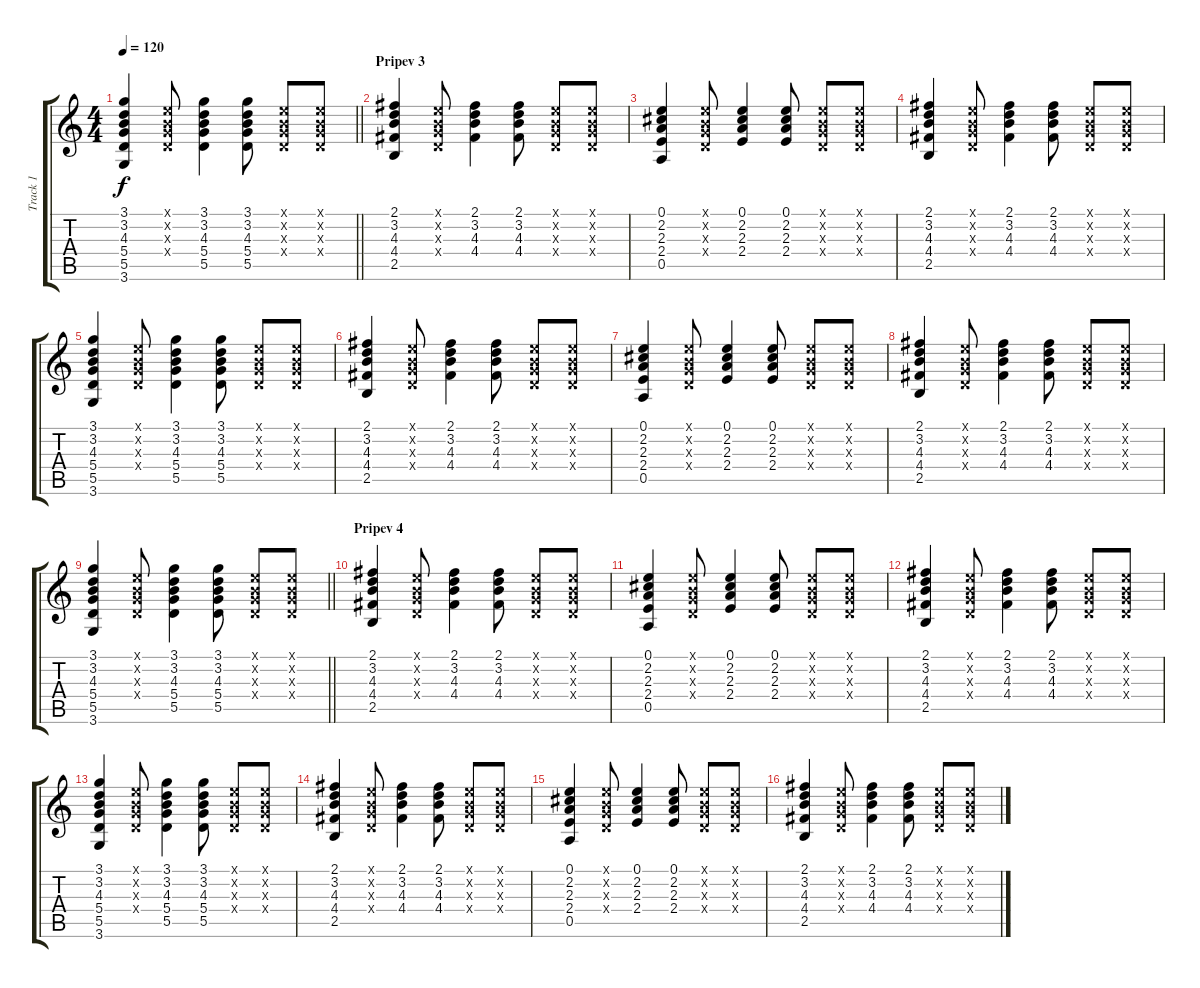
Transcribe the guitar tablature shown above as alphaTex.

\track ("Track 1" "Track 1") {instrument acousticguitarsteel}
\staff {score tabs}
\tuning (E4 B3 G3 D3 A2 E2) {hide}
\ts (4 4)
\tempo 120
\clef g2
\barLineRight lightlight
\ks c
(3.1 3.2 4.3 5.4 5.5 3.6).4{dy f} (0.1{x} 0.2{x} 0.3{x} 0.4{x}).8 (3.1 3.2 4.3 5.4 5.5).4 (3.1 3.2 4.3 5.4 5.5).8 (0.1{x} 0.2{x} 0.3{x} 0.4{x}).8 (0.1{x} 0.2{x} 0.3{x} 0.4{x}).8 |
\section ("" "Pripev 3")
(2.1 3.2 4.3 4.4 2.5).4 (0.1{x} 0.2{x} 0.3{x} 0.4{x}).8 (2.1 3.2 4.3 4.4).4 (2.1 3.2 4.3 4.4).8 (0.1{x} 0.2{x} 0.3{x} 0.4{x}).8 (0.1{x} 0.2{x} 0.3{x} 0.4{x}).8 |
(0.1 2.2 2.3 2.4 0.5).4 (0.1{x} 0.2{x} 0.3{x} 0.4{x}).8 (0.1 2.2 2.3 2.4).4 (0.1 2.2 2.3 2.4).8 (0.1{x} 0.2{x} 0.3{x} 0.4{x}).8 (0.1{x} 0.2{x} 0.3{x} 0.4{x}).8 |
(2.1 3.2 4.3 4.4 2.5).4 (0.1{x} 0.2{x} 0.3{x} 0.4{x}).8 (2.1 3.2 4.3 4.4).4 (2.1 3.2 4.3 4.4).8 (0.1{x} 0.2{x} 0.3{x} 0.4{x}).8 (0.1{x} 0.2{x} 0.3{x} 0.4{x}).8 |
(3.1 3.2 4.3 5.4 5.5 3.6).4 (0.1{x} 0.2{x} 0.3{x} 0.4{x}).8 (3.1 3.2 4.3 5.4 5.5).4 (3.1 3.2 4.3 5.4 5.5).8 (0.1{x} 0.2{x} 0.3{x} 0.4{x}).8 (0.1{x} 0.2{x} 0.3{x} 0.4{x}).8 |
(2.1 3.2 4.3 4.4 2.5).4 (0.1{x} 0.2{x} 0.3{x} 0.4{x}).8 (2.1 3.2 4.3 4.4).4 (2.1 3.2 4.3 4.4).8 (0.1{x} 0.2{x} 0.3{x} 0.4{x}).8 (0.1{x} 0.2{x} 0.3{x} 0.4{x}).8 |
(0.1 2.2 2.3 2.4 0.5).4 (0.1{x} 0.2{x} 0.3{x} 0.4{x}).8 (0.1 2.2 2.3 2.4).4 (0.1 2.2 2.3 2.4).8 (0.1{x} 0.2{x} 0.3{x} 0.4{x}).8 (0.1{x} 0.2{x} 0.3{x} 0.4{x}).8 |
(2.1 3.2 4.3 4.4 2.5).4 (0.1{x} 0.2{x} 0.3{x} 0.4{x}).8 (2.1 3.2 4.3 4.4).4 (2.1 3.2 4.3 4.4).8 (0.1{x} 0.2{x} 0.3{x} 0.4{x}).8 (0.1{x} 0.2{x} 0.3{x} 0.4{x}).8 |
\barLineRight lightlight
(3.1 3.2 4.3 5.4 5.5 3.6).4 (0.1{x} 0.2{x} 0.3{x} 0.4{x}).8 (3.1 3.2 4.3 5.4 5.5).4 (3.1 3.2 4.3 5.4 5.5).8 (0.1{x} 0.2{x} 0.3{x} 0.4{x}).8 (0.1{x} 0.2{x} 0.3{x} 0.4{x}).8 |
\section ("" "Pripev 4")
(2.1 3.2 4.3 4.4 2.5).4 (0.1{x} 0.2{x} 0.3{x} 0.4{x}).8 (2.1 3.2 4.3 4.4).4 (2.1 3.2 4.3 4.4).8 (0.1{x} 0.2{x} 0.3{x} 0.4{x}).8 (0.1{x} 0.2{x} 0.3{x} 0.4{x}).8 |
(0.1 2.2 2.3 2.4 0.5).4 (0.1{x} 0.2{x} 0.3{x} 0.4{x}).8 (0.1 2.2 2.3 2.4).4 (0.1 2.2 2.3 2.4).8 (0.1{x} 0.2{x} 0.3{x} 0.4{x}).8 (0.1{x} 0.2{x} 0.3{x} 0.4{x}).8 |
(2.1 3.2 4.3 4.4 2.5).4 (0.1{x} 0.2{x} 0.3{x} 0.4{x}).8 (2.1 3.2 4.3 4.4).4 (2.1 3.2 4.3 4.4).8 (0.1{x} 0.2{x} 0.3{x} 0.4{x}).8 (0.1{x} 0.2{x} 0.3{x} 0.4{x}).8 |
(3.1 3.2 4.3 5.4 5.5 3.6).4 (0.1{x} 0.2{x} 0.3{x} 0.4{x}).8 (3.1 3.2 4.3 5.4 5.5).4 (3.1 3.2 4.3 5.4 5.5).8 (0.1{x} 0.2{x} 0.3{x} 0.4{x}).8 (0.1{x} 0.2{x} 0.3{x} 0.4{x}).8 |
(2.1 3.2 4.3 4.4 2.5).4 (0.1{x} 0.2{x} 0.3{x} 0.4{x}).8 (2.1 3.2 4.3 4.4).4 (2.1 3.2 4.3 4.4).8 (0.1{x} 0.2{x} 0.3{x} 0.4{x}).8 (0.1{x} 0.2{x} 0.3{x} 0.4{x}).8 |
(0.1 2.2 2.3 2.4 0.5).4 (0.1{x} 0.2{x} 0.3{x} 0.4{x}).8 (0.1 2.2 2.3 2.4).4 (0.1 2.2 2.3 2.4).8 (0.1{x} 0.2{x} 0.3{x} 0.4{x}).8 (0.1{x} 0.2{x} 0.3{x} 0.4{x}).8 |
(2.1 3.2 4.3 4.4 2.5).4 (0.1{x} 0.2{x} 0.3{x} 0.4{x}).8 (2.1 3.2 4.3 4.4).4 (2.1 3.2 4.3 4.4).8 (0.1{x} 0.2{x} 0.3{x} 0.4{x}).8 (0.1{x} 0.2{x} 0.3{x} 0.4{x}).8
